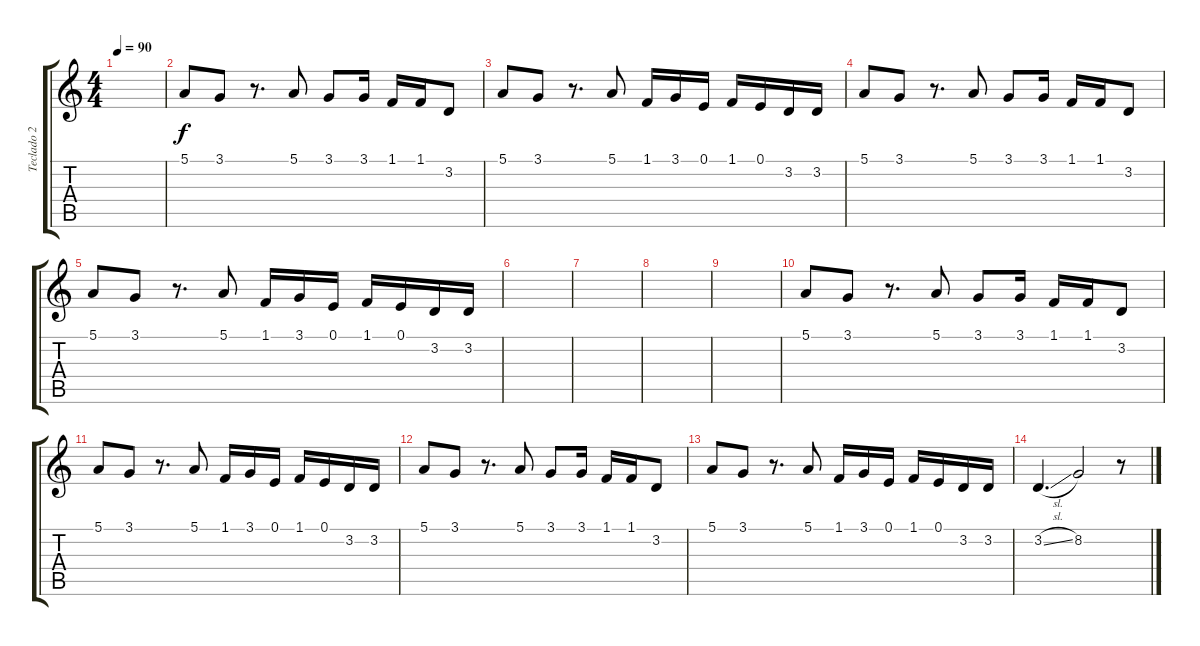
\track ("Teclado 2" "Teclado 2") {instrument frenchhorn}
\staff {score tabs}
\tuning (E4 B3 G3 D3 A2 E2) {hide}
\ts (4 4)
\tempo 90
\clef g2
\ks c
|
5.1.8 3.1.8 r.8{d} 5.1.8 3.1.8 3.1.16 1.1.16 1.1.16 3.2.8 |
5.1.8 3.1.8 r.8{d} 5.1.8 1.1.16 3.1.16 0.1.16 1.1.16 0.1.16 3.2.16 3.2.16 |
5.1.8 3.1.8 r.8{d} 5.1.8 3.1.8 3.1.16 1.1.16 1.1.16 3.2.8 |
5.1.8 3.1.8 r.8{d} 5.1.8 1.1.16 3.1.16 0.1.16 1.1.16 0.1.16 3.2.16 3.2.16 |
|
|
|
|
5.1.8 3.1.8 r.8{d} 5.1.8 3.1.8 3.1.16 1.1.16 1.1.16 3.2.8 |
5.1.8 3.1.8 r.8{d} 5.1.8 1.1.16 3.1.16 0.1.16 1.1.16 0.1.16 3.2.16 3.2.16 |
5.1.8 3.1.8 r.8{d} 5.1.8 3.1.8 3.1.16 1.1.16 1.1.16 3.2.8 |
5.1.8 3.1.8 r.8{d} 5.1.8 1.1.16 3.1.16 0.1.16 1.1.16 0.1.16 3.2.16 3.2.16 |
3.2{sl}.4{d} 8.2.2 r.8
